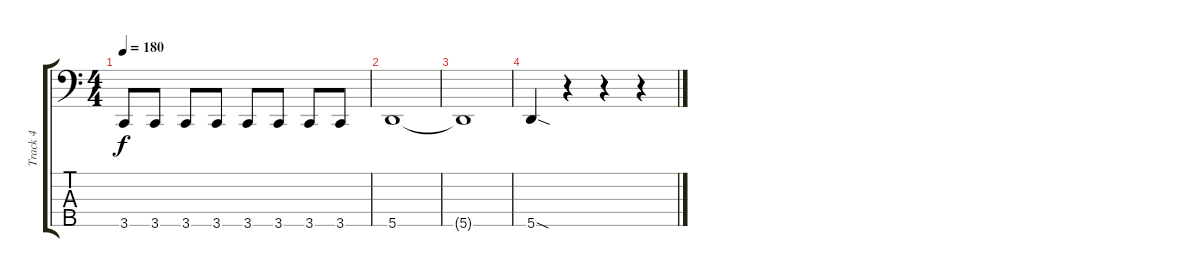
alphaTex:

\track ("Track 4" "Track 4") {instrument electricbasspick}
\staff {score tabs}
\tuning (F2 C2 G1 D1 A0) {hide}
\ts (4 4)
\tempo 180
\clef f4
\ks c
3.5.8{dy f} 3.5.8 3.5.8 3.5.8 3.5.8 3.5.8 3.5.8 3.5.8 |
5.5.1 |
5.5{t}.1 |
5.5{sod}.4 r.4 r.4 r.4
